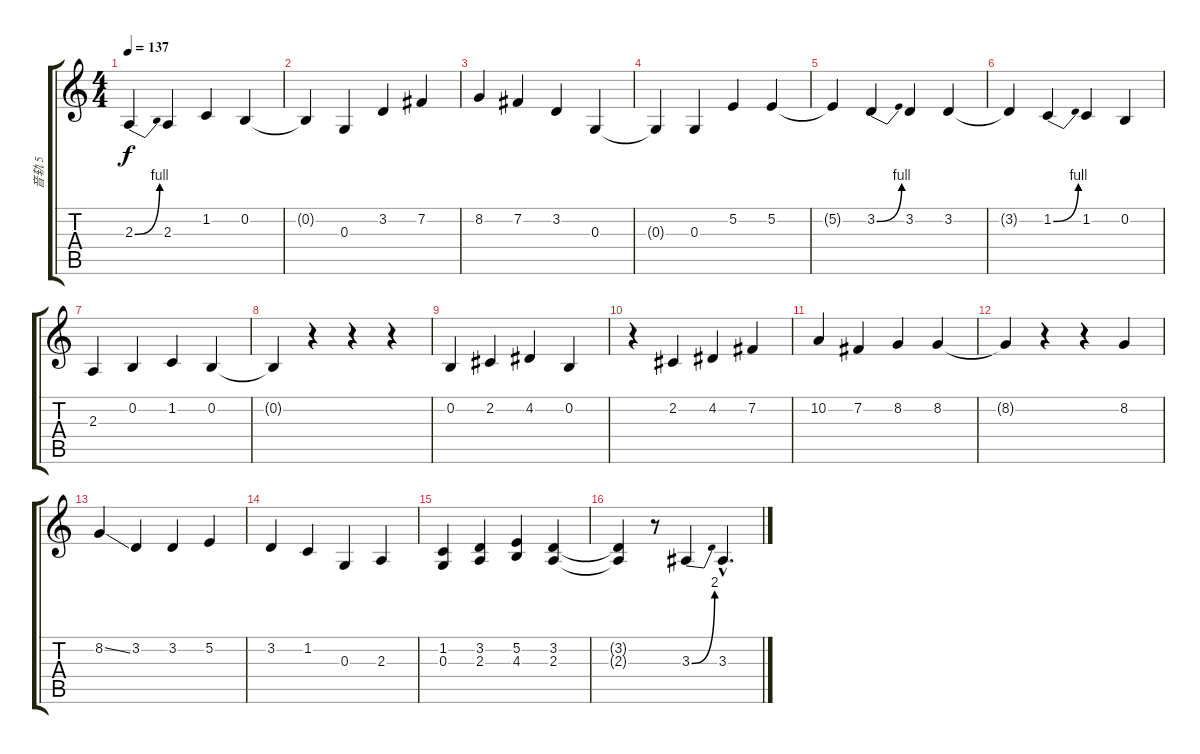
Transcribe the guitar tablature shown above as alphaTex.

\track ("音轨 5" "音轨 5") {instrument fiddle}
\staff {score tabs}
\tuning (E4 B3 G3 D3 A2 E2) {hide}
\ts (4 4)
\tempo 137
\clef g2
\ks c
2.3{be (bend 0 0 60 4)}.4{dy f} 2.3.4 1.2.4 0.2.4 |
0.2{t}.4 0.3.4 3.2.4 7.2.4 |
8.2.4 7.2.4 3.2.4 0.3.4 |
0.3{t}.4 0.3.4 5.2.4 5.2.4 |
5.2{t}.4 3.2{be (bend 0 0 60 4)}.4 3.2.4 3.2.4 |
3.2{t}.4 1.2{be (bend 0 0 60 4)}.4 1.2.4 0.2.4 |
2.3.4 0.2.4 1.2.4 0.2.4 |
0.2{t}.4 r.4 r.4 r.4 |
0.2.4 2.2.4 4.2.4 0.2.4 |
r.4 2.2.4 4.2.4 7.2.4 |
10.2.4 7.2.4 8.2.4 8.2.4 |
8.2{t}.4 r.4 r.4 8.2.4 |
8.2{ss}.4 3.2.4 3.2.4 5.2.4 |
3.2.4 1.2.4 0.3.4 2.3.4 |
(1.2 0.3).4 (3.2 2.3).4 (5.2 4.3).4 (3.2 2.3).4 |
(3.2{t} 2.3{t}).4 r.8 3.3{be (bend 0 0 60 8)}.4 3.3{hac}.4{d}
